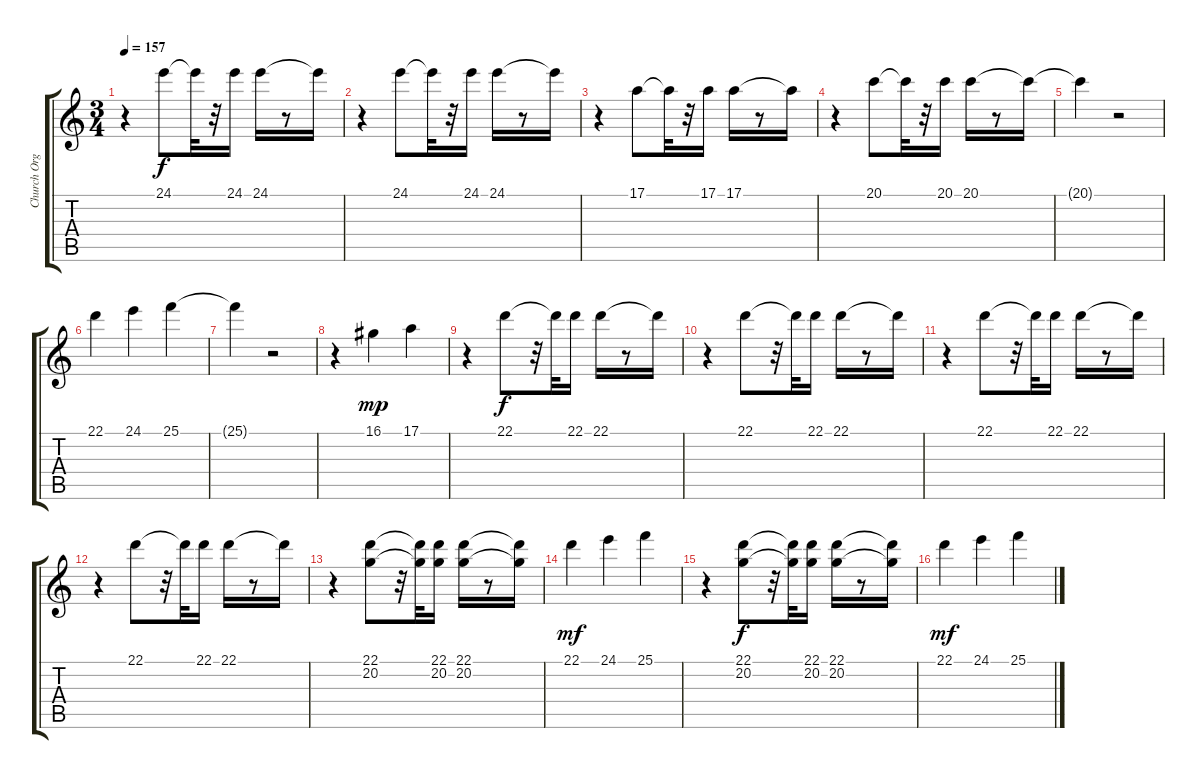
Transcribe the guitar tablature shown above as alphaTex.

\track ("Church Organ" "Church Org") {instrument churchorgan}
\staff {score tabs}
\tuning (E4 B3 G3 D3 A2 E2) {hide}
\ts (3 4)
\tempo 157
\clef g2
\ks c
r.4{dy mf} 24.1.8{dy f} 24.1{t}.32 r.32 24.1.16 24.1.16 r.8 24.1{t}.16 |
r.4 24.1.8 24.1{t}.32 r.32 24.1.16 24.1.16 r.8 24.1{t}.16 |
r.4 17.1.8 17.1{t}.32 r.32 17.1.16 17.1.16 r.8 17.1{t}.16 |
r.4 20.1.8 20.1{t}.32 r.32 20.1.16 20.1.16 r.8 20.1{t}.16 |
20.1{t}.4 r.2 |
22.1.4 24.1.4 25.1.4 |
25.1{t}.4 r.2 |
r.4 16.1.4{dy mp} 17.1.4 |
r.4 22.1.8{dy f} r.32 22.1{t}.32 22.1.16 22.1.16 r.8 22.1{t}.16 |
r.4 22.1.8 r.32 22.1{t}.32 22.1.16 22.1.16 r.8 22.1{t}.16 |
r.4 22.1.8 r.32 22.1{t}.32 22.1.16 22.1.16 r.8 22.1{t}.16 |
r.4 22.1.8 r.32 22.1{t}.32 22.1.16 22.1.16 r.8 22.1{t}.16 |
r.4 (22.1 20.2).8 r.32 (22.1{t} 20.2{t}).32 (22.1 20.2).16 (22.1 20.2).16 r.8 (22.1{t} 20.2{t}).16 |
22.1.4{dy mf} 24.1.4 25.1.4 |
r.4 (22.1 20.2).8{dy f} r.32 (22.1{t} 20.2{t}).32 (22.1 20.2).16 (22.1 20.2).16 r.8 (22.1{t} 20.2{t}).16 |
22.1.4{dy mf} 24.1.4 25.1.4
